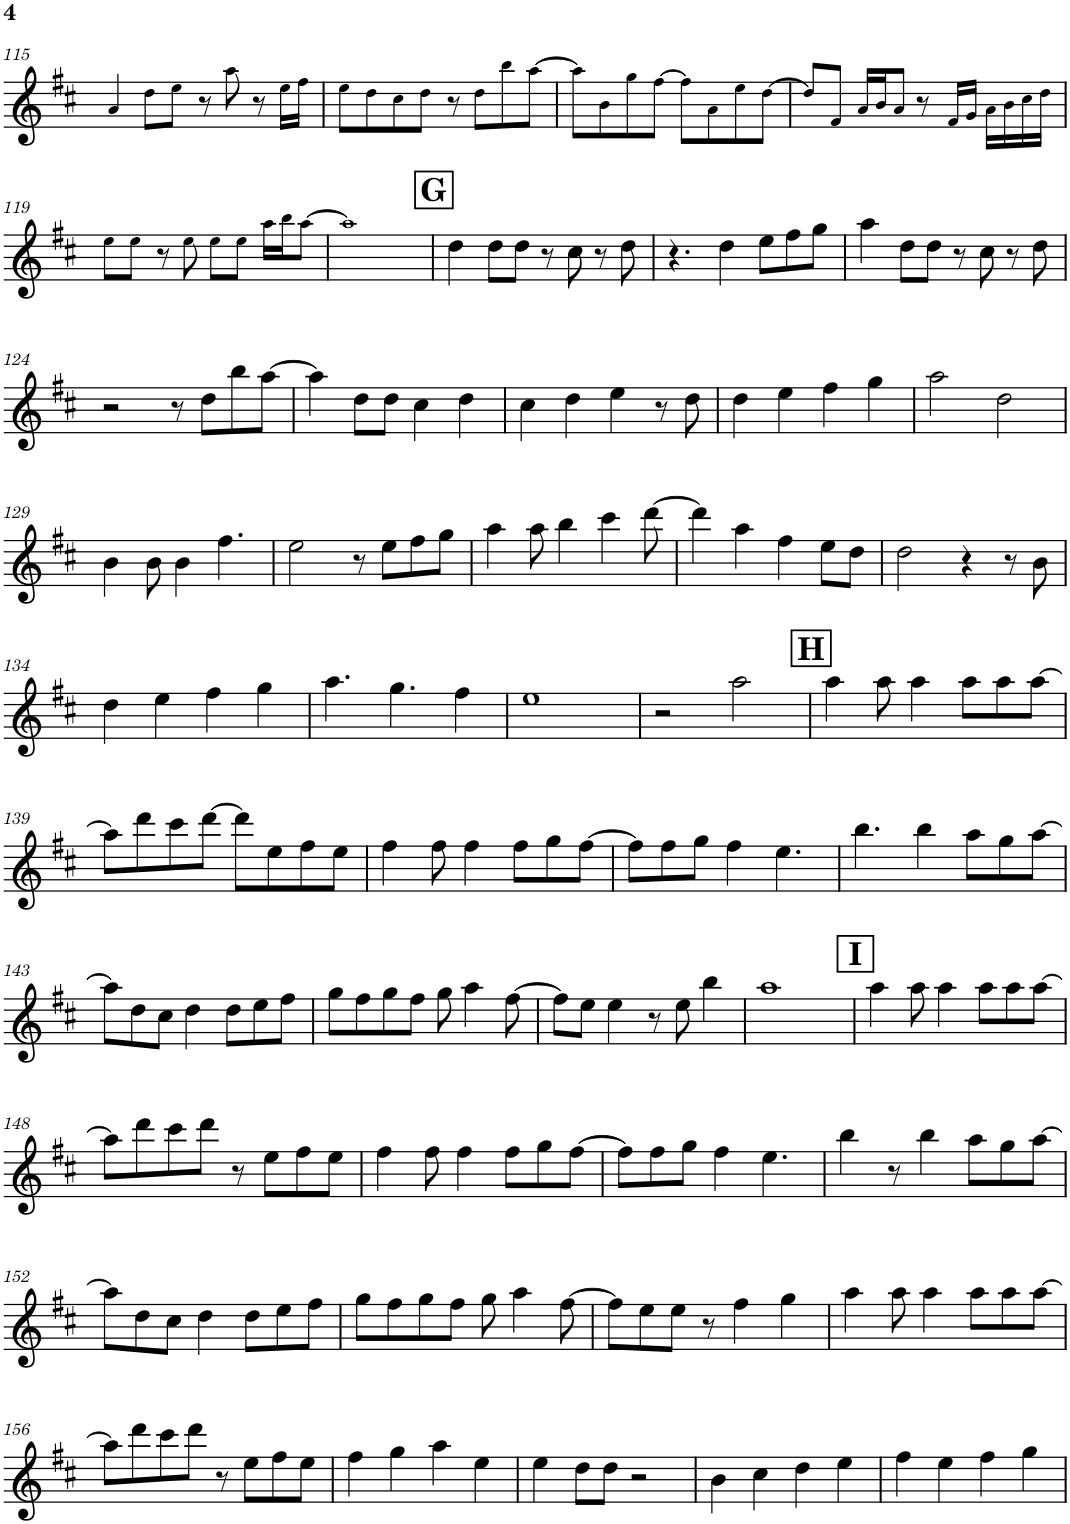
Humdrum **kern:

**kern
*part1
*staff1
*I"Piano
*I'Pno.
!!LO:PB:g=z
*clefG2
*k[f#c#]
*M4/4
=115
4a!/
8dd!\L
8ee!\J
8r
8aa!\
8r
16ee!\LL
16ff#!\JJ
=116
8ee!\L
8dd!\
8cc#!\
8dd!\J
8r
8dd!\L
8bb!\
[8aa!\J
=117
8aa!\L]
8b!\
8gg!\
[8ff#!\J
8ff#!\L]
8a!\
8ee!\
[8dd!\J
=118
8dd!/L]
8f#!/J
16a!/LL
16b!/J
8a!/J
8r
16f#!/LL
16g!/JJ
16a!\LL
16b!\
16cc#!\
16dd!\JJ
!!LO:LB:g=z
=119
8ee!\L
8ee!\J
8r
8ee!\
8ee!\L
8ee!\J
16aa!\LL
16bb!\J
[8aa!\J
=120
1aa!]
!!LO:REH:place=s1:a:B:cj:fs=14:t=G
=121
4dd\
8dd\L
8dd\J
8r
8cc#\
8r
8dd\
=122
4.r
4dd\
8ee\L
8ff#\
8gg\J
=123
4aa\
8dd\L
8dd\J
8r
8cc#\
8r
8dd\
!!LO:LB:g=z
=124
2r
8r
8dd\L
8bb\
[8aa\J
=125
4aa\]
8dd\L
8dd\J
4cc#\
4dd\
=126
4cc#\
4dd\
4ee\
8r
8dd\
=127
4dd\
4ee\
4ff#\
4gg\
=128
2aa\
2dd\
!!LO:LB:g=z
=129
4b\
8b\
4b\
4.ff#\
=130
2ee\
8r
8ee\L
8ff#\
8gg\J
=131
4aa\
8aa\
4bb\
4ccc#\
[8ddd\
=132
4ddd\]
4aa\
4ff#\
8ee\L
8dd\J
=133
2dd\
4r
8r
8b\
!!LO:LB:g=z
=134
4dd\
4ee\
4ff#\
4gg\
=135
4.aa\
4.gg\
4ff#\
=136
1ee
=137
2r
2aa\
!!LO:REH:place=s1:a:B:cj:fs=14:t=H
=138
4aa\
8aa\
4aa\
8aa\L
8aa\
[8aa\J
!!LO:LB:g=z
=139
8aa\L]
8ddd\
8ccc#\
[8ddd\J
8ddd\L]
8ee\
8ff#\
8ee\J
=140
4ff#\
8ff#\
4ff#\
8ff#\L
8gg\
[8ff#\J
=141
8ff#\L]
8ff#\
8gg\J
4ff#\
4.ee\
=142
4.bb\
4bb\
8aa\L
8gg\
[8aa\J
!!LO:LB:g=z
=143
8aa\L]
8dd\
8cc#\J
4dd\
8dd\L
8ee\
8ff#\J
=144
8gg\L
8ff#\
8gg\
8ff#\J
8gg\
4aa\
[8ff#\
=145
8ff#\L]
8ee\J
4ee\
8r
8ee\
4bb\
=146
1aa
!!LO:REH:place=s1:a:B:cj:fs=14:t=I
=147
4aa\
8aa\
4aa\
8aa\L
8aa\
[8aa\J
!!LO:LB:g=z
=148
8aa\L]
8ddd\
8ccc#\
8ddd\J
8r
8ee\L
8ff#\
8ee\J
=149
4ff#\
8ff#\
4ff#\
8ff#\L
8gg\
[8ff#\J
=150
8ff#\L]
8ff#\
8gg\J
4ff#\
4.ee\
=151
4bb\
8r
4bb\
8aa\L
8gg\
[8aa\J
!!LO:LB:g=z
=152
8aa\L]
8dd\
8cc#\J
4dd\
8dd\L
8ee\
8ff#\J
=153
8gg\L
8ff#\
8gg\
8ff#\J
8gg\
4aa\
[8ff#\
=154
8ff#\L]
8ee\
8ee\J
8r
4ff#\
4gg\
=155
4aa\
8aa\
4aa\
8aa\L
8aa\
[8aa\J
!!LO:LB:g=z
=156
8aa\L]
8ddd\
8ccc#\
8ddd\J
8r
8ee\L
8ff#\
8ee\J
=157
4ff#\
4gg\
4aa\
4ee\
=158
4ee\
8dd\L
8dd\J
2r
=159
4b\
4cc#\
4dd\
4ee\
=160
4ff#\
4ee\
4ff#\
4gg\
=
*-
